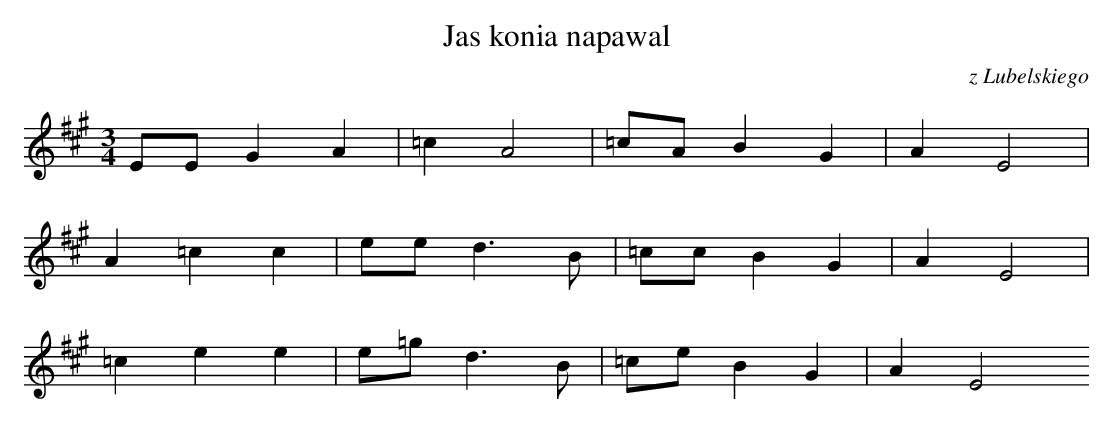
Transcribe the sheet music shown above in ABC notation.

X:1
T: Jas konia napawal
O: z Lubelskiego
M: 3/4
L: 1/8
K: A
EEG2A2 | =c2A4 | =cAB2G2 | A2E4 |
A2=c2c2 | eed3B | =ccB2G2 | A2E4 |
=c2e2e2 | e=gd3B | =ceB2G2 | A2E4
